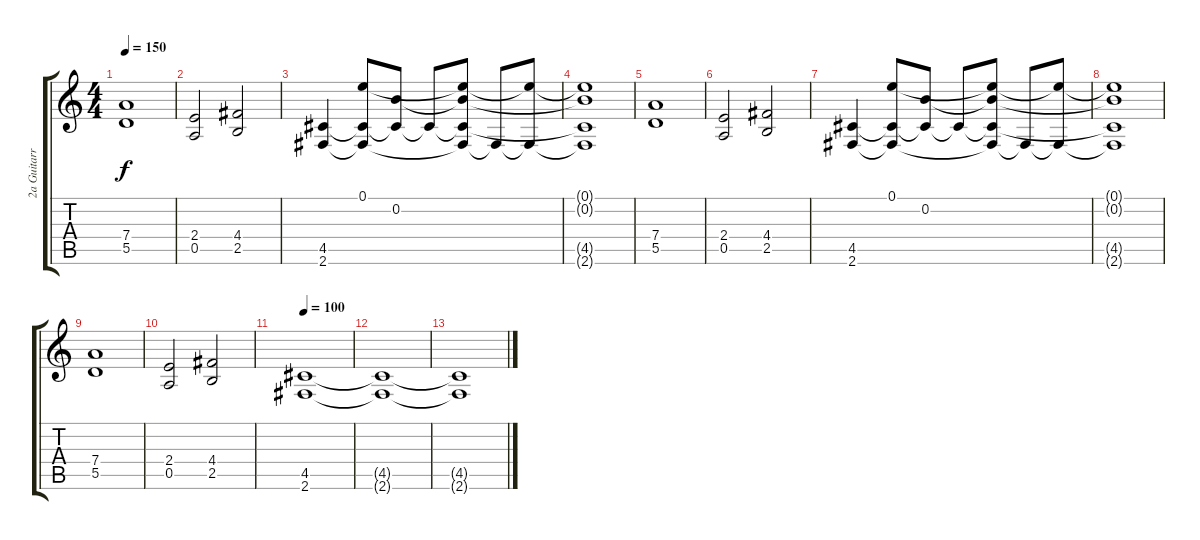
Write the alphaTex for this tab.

\track ("2a Guitarra" "2a Guitarr") {instrument distortionguitar}
\staff {score tabs}
\tuning (E4 B3 G3 D3 A2 E2) {hide}
\ts (4 4)
\tempo 150
\clef g2
\ks c
(7.4 5.5).1{dy f} |
(2.4 0.5).2 (4.4 2.5).2 |
(4.5 2.6).4 (0.1 4.5{t} 2.6{t}).8 (0.2 4.5{t}).8 4.5{t}.8 (0.1{t} 0.2{t} 4.5{t} 2.6{t}).8 2.6{t}.8 (0.1{t} 2.6{t}).8 |
(0.1{t} 0.2{t} 4.5{t} 2.6{t}).1 |
(7.4 5.5).1 |
(2.4 0.5).2 (4.4 2.5).2 |
(4.5 2.6).4 (0.1 4.5{t} 2.6{t}).8 (0.2 4.5{t}).8 4.5{t}.8 (0.1{t} 0.2{t} 4.5{t} 2.6{t}).8 2.6{t}.8 (0.1{t} 2.6{t}).8 |
(0.1{t} 0.2{t} 4.5{t} 2.6{t}).1 |
(7.4 5.5).1 |
(2.4 0.5).2 (4.4 2.5).2 |
\tempo 100
(4.5 2.6).1 |
(4.5{t} 2.6{t}).1{volume 8} |
(4.5{t} 2.6{t}).1
